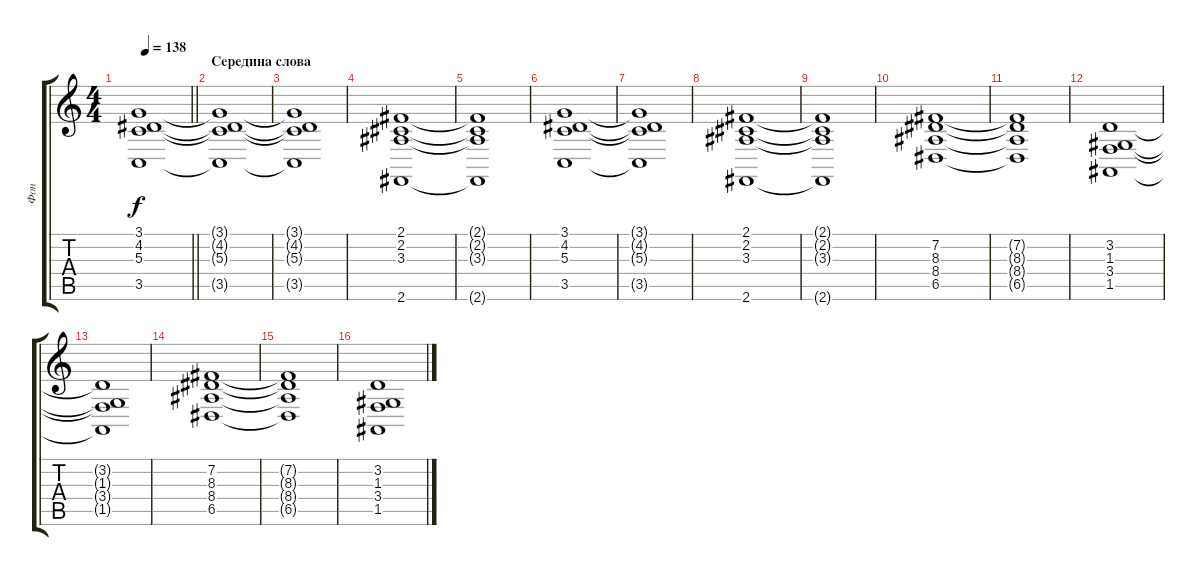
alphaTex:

\track ("Фон" "Фон") {instrument pad2warm}
\staff {score tabs}
\tuning (E4 B3 G3 D3 A2 E2) {hide}
\ts (4 4)
\tempo 138
\clef g2
\barLineRight lightlight
\ks c
(3.1{t} 4.2{t} 5.3{t} 3.5{t}).1{dy f} |
\section ("" "Середина слова")
(3.1{t} 4.2{t} 5.3{t} 3.5{t}).1 |
(3.1{t} 4.2{t} 5.3{t} 3.5{t}).1 |
(2.1 2.2 3.3 2.6).1 |
(2.1{t} 2.2{t} 3.3{t} 2.6{t}).1 |
(3.1 4.2 5.3 3.5).1 |
(3.1{t} 4.2{t} 5.3{t} 3.5{t}).1 |
(2.1 2.2 3.3 2.6).1 |
(2.1{t} 2.2{t} 3.3{t} 2.6{t}).1 |
(7.2 8.3 8.4 6.5).1 |
(7.2{t} 8.3{t} 8.4{t} 6.5{t}).1 |
(3.2 1.3 3.4 1.5).1 |
(3.2{t} 1.3{t} 3.4{t} 1.5{t}).1 |
(7.2 8.3 8.4 6.5).1 |
(7.2{t} 8.3{t} 8.4{t} 6.5{t}).1 |
(3.2 1.3 3.4 1.5).1
